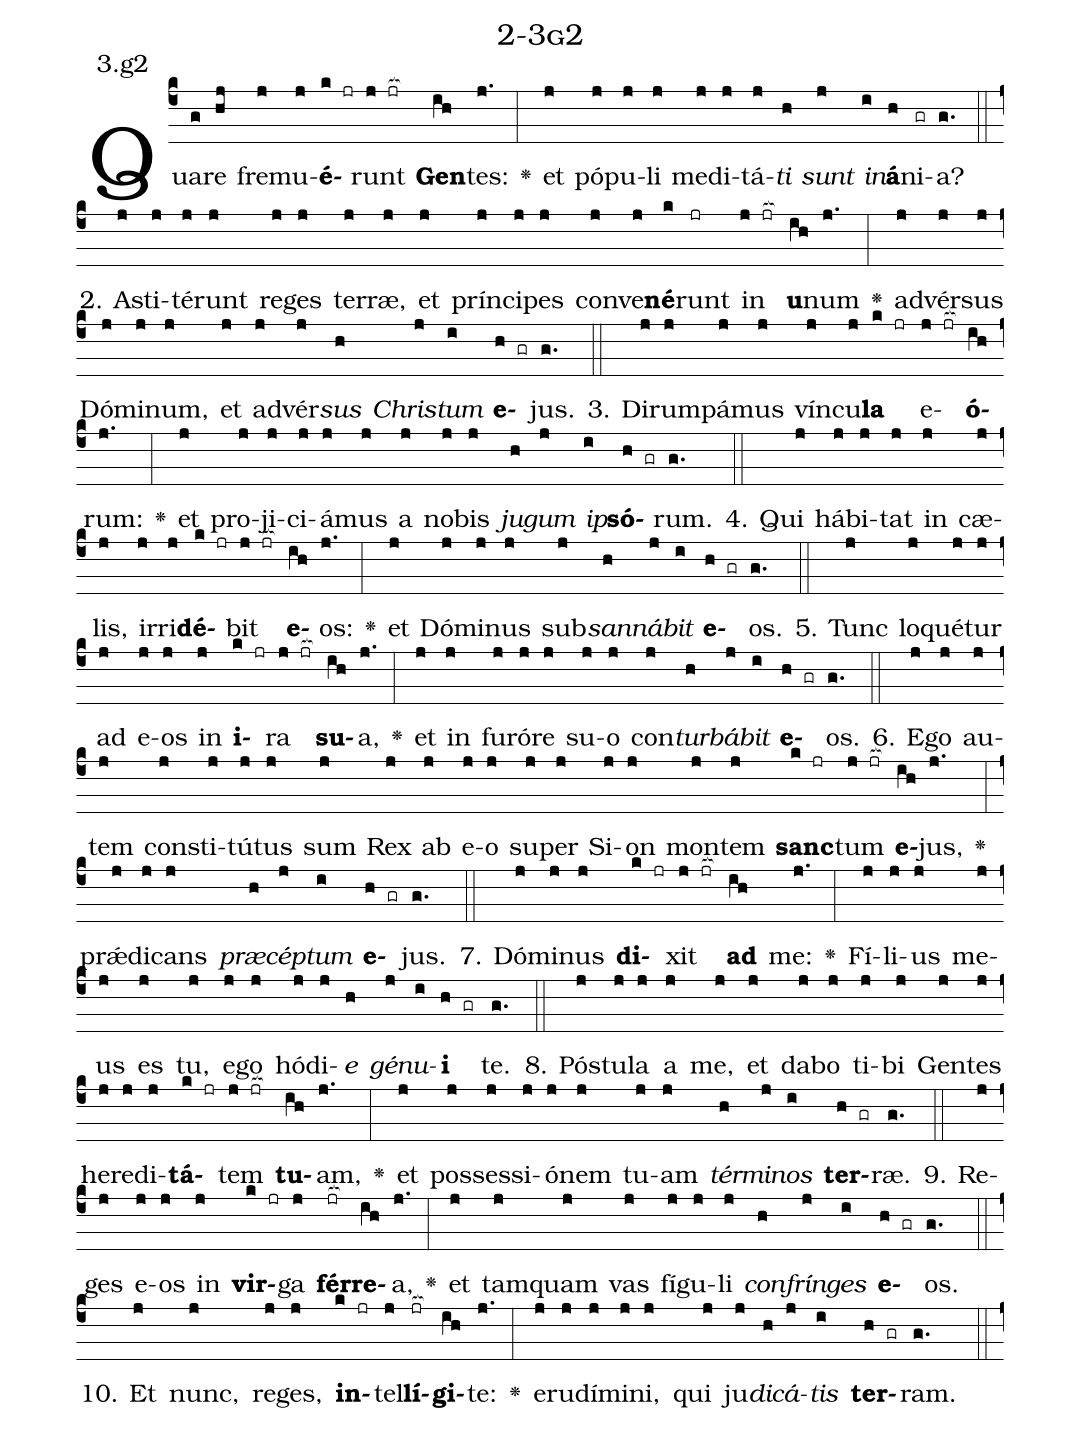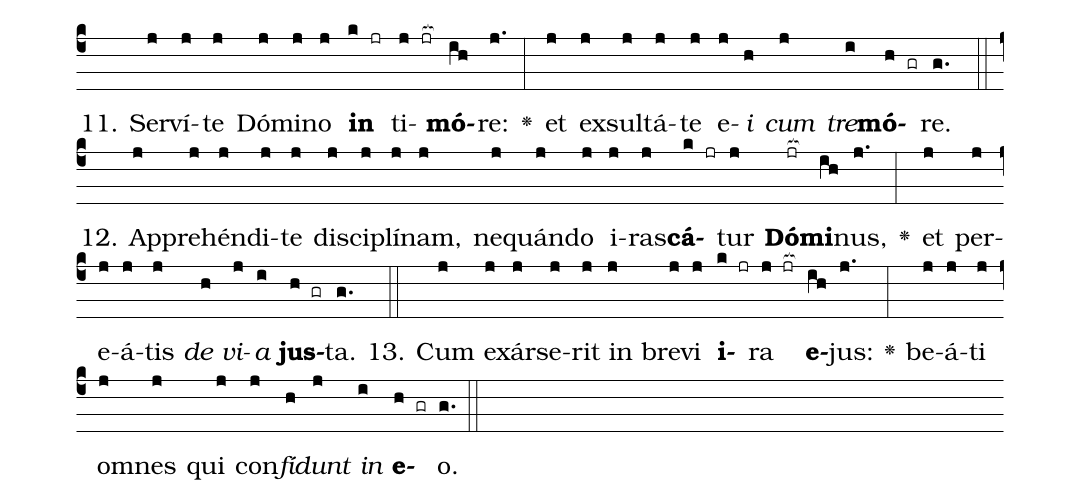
name: 2-3g2;
annotation: 3.g2;
%%
(c4)Qua(g)re(hj) fre(j)mu(j)<b>é</b>(k jr)runt(j jr[ocb:1{]) <b>Gen</b>(ih[ocb:0}])tes:(j.) <v>\greheightstar</v>(:) et(j) pó(j)pu(j)li(j) me(j)di(j)tá(j)<i>ti</i>(h) <i>sunt</i>(j) <i>in</i>(i)<b>á</b>(h)ni(gr)a?(g.) (::)
2. A(j)sti(j)té(j)runt(j) re(j)ges(j) ter(j)ræ,(j) et(j) prín(j)ci(j)pes(j) con(j)ve(j)<b>né</b>(k)runt(jr) in(j jr[ocb:1{]) <b>u</b>(ih[ocb:0}])num(j.) <v>\greheightstar</v>(:) ad(j)vér(j)sus(j) Dó(j)mi(j)num,(j) et(j) ad(j)vér(j)<i>sus</i>(h) <i>Chris</i>(j)<i>tum</i>(i) <b>e</b>(h gr)jus.(g.) (::)
3. Di(j)rum(j)pá(j)mus(j) vín(j)cu(j)<b>la</b>(k jr) e(j jr[ocb:1{])<b>ó</b>(ih[ocb:0}])rum:(j.) <v>\greheightstar</v>(:) et(j) pro(j)ji(j)ci(j)á(j)mus(j) a(j) no(j)bis(j) <i>ju</i>(h)<i>gum</i>(j) <i>ip</i>(i)<b>só</b>(h gr)rum.(g.) (::)
4. Qui(j) há(j)bi(j)tat(j) in(j) cæ(j)lis,(j) ir(j)ri(j)<b>dé</b>(k jr)bit(j jr[ocb:1{]) <b>e</b>(ih[ocb:0}])os:(j.) <v>\greheightstar</v>(:) et(j) Dó(j)mi(j)nus(j) sub(j)<i>san</i>(h)<i>ná</i>(j)<i>bit</i>(i) <b>e</b>(h gr)os.(g.) (::)
5. Tunc(j) lo(j)qué(j)tur(j) ad(j) e(j)os(j) in(j) <b>i</b>(k jr)ra(j jr[ocb:1{]) <b>su</b>(ih[ocb:0}])a,(j.) <v>\greheightstar</v>(:) et(j) in(j) fu(j)ró(j)re(j) su(j)o(j) con(j)<i>tur</i>(h)<i>bá</i>(j)<i>bit</i>(i) <b>e</b>(h gr)os.(g.) (::)
6. E(j)go(j) au(j)tem(j) con(j)sti(j)tú(j)tus(j) sum(j) Rex(j) ab(j) e(j)o(j) su(j)per(j) Si(j)on(j) mon(j)tem(j) <b>sanc</b>(k jr)tum(j jr[ocb:1{]) <b>e</b>(ih[ocb:0}])jus,(j.) <v>\greheightstar</v>(:) prǽ(j)di(j)cans(j) <i>præ</i>(h)<i>cép</i>(j)<i>tum</i>(i) <b>e</b>(h gr)jus.(g.) (::)
7. Dó(j)mi(j)nus(j) <b>di</b>(k jr)xit(j jr[ocb:1{]) <b>ad</b>(ih[ocb:0}]) me:(j.) <v>\greheightstar</v>(:) Fí(j)li(j)us(j) me(j)us(j) es(j) tu,(j) e(j)go(j) hó(j)di(j)<i>e</i>(h) <i>gé</i>(j)<i>nu</i>(i)<b>i</b>(h gr) te.(g.) (::)
8. Pós(j)tu(j)la(j) a(j) me,(j) et(j) da(j)bo(j) ti(j)bi(j) Gen(j)tes(j) he(j)re(j)di(j)<b>tá</b>(k jr)tem(j jr[ocb:1{]) <b>tu</b>(ih[ocb:0}])am,(j.) <v>\greheightstar</v>(:) et(j) pos(j)ses(j)si(j)ó(j)nem(j) tu(j)am(j) <i>tér</i>(h)<i>mi</i>(j)<i>nos</i>(i) <b>ter</b>(h gr)ræ.(g.) (::)
9. Re(j)ges(j) e(j)os(j) in(j) <b>vir</b>(k jr)ga(j) <b>fér</b>(jr[ocb:1{])<b>re</b>(ih[ocb:0}])a,(j.) <v>\greheightstar</v>(:) et(j) tam(j)quam(j) vas(j) fí(j)gu(j)li(j) <i>con</i>(h)<i>frín</i>(j)<i>ges</i>(i) <b>e</b>(h gr)os.(g.) (::)
10. Et(j) nunc,(j) re(j)ges,(j) <b>in</b>(k jr)tel(j)<b>lí</b>(jr[ocb:1{])<b>gi</b>(ih[ocb:0}])te:(j.) <v>\greheightstar</v>(:) e(j)ru(j)dí(j)mi(j)ni,(j) qui(j) ju(j)<i>di</i>(h)<i>cá</i>(j)<i>tis</i>(i) <b>ter</b>(h gr)ram.(g.) (::)
11. Ser(j)ví(j)te(j) Dó(j)mi(j)no(j) <b>in</b>(k jr) ti(j jr[ocb:1{])<b>mó</b>(ih[ocb:0}])re:(j.) <v>\greheightstar</v>(:) et(j) ex(j)sul(j)tá(j)te(j) e(j)<i>i</i>(h) <i>cum</i>(j) <i>tre</i>(i)<b>mó</b>(h gr)re.(g.) (::)
12. Ap(j)pre(j)hén(j)di(j)te(j) di(j)sci(j)plí(j)nam,(j) ne(j)quán(j)do(j) i(j)ras(j)<b>cá</b>(k jr)tur(j) <b>Dó</b>(jr[ocb:1{])<b>mi</b>(ih[ocb:0}])nus,(j.) <v>\greheightstar</v>(:) et(j) per(j)e(j)á(j)tis(j) <i>de</i>(h) <i>vi</i>(j)<i>a</i>(i) <b>jus</b>(h gr)ta.(g.) (::)
13. Cum(j) ex(j)ár(j)se(j)rit(j) in(j) bre(j)vi(j) <b>i</b>(k jr)ra(j jr[ocb:1{]) <b>e</b>(ih[ocb:0}])jus:(j.) <v>\greheightstar</v>(:) be(j)á(j)ti(j) om(j)nes(j) qui(j) con(j)<i>fí</i>(h)<i>dunt</i>(j) <i>in</i>(i) <b>e</b>(h gr)o.(g.) (::)
